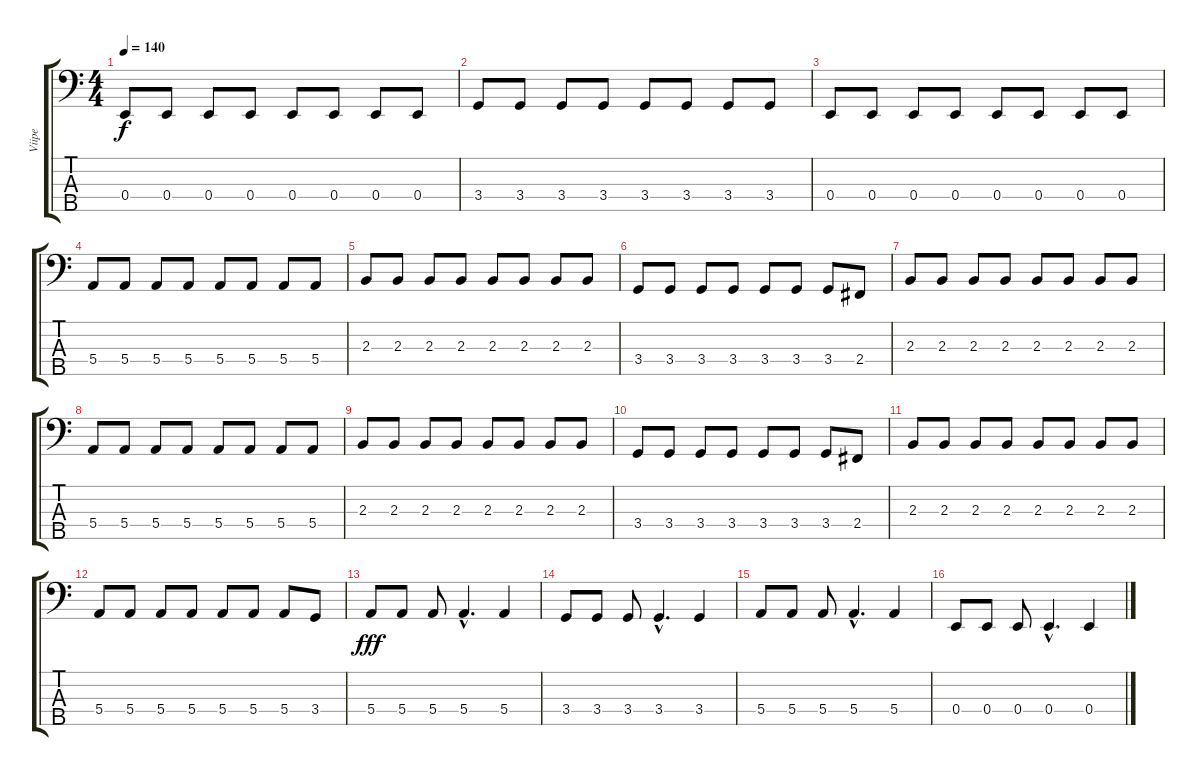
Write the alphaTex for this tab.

\track ("Viipe" "Viipe") {instrument electricbassfinger}
\staff {score tabs}
\tuning (G2 D2 A1 E1 B0) {hide}
\ts (4 4)
\tempo 140
\clef f4
\ks c
0.4.8{dy f} 0.4.8 0.4.8 0.4.8 0.4.8 0.4.8 0.4.8 0.4.8 |
3.4.8 3.4.8 3.4.8 3.4.8 3.4.8 3.4.8 3.4.8 3.4.8 |
0.4.8 0.4.8 0.4.8 0.4.8 0.4.8 0.4.8 0.4.8 0.4.8 |
5.4.8 5.4.8 5.4.8 5.4.8 5.4.8 5.4.8 5.4.8 5.4.8 |
2.3.8 2.3.8 2.3.8 2.3.8 2.3.8 2.3.8 2.3.8 2.3.8 |
3.4.8 3.4.8 3.4.8 3.4.8 3.4.8 3.4.8 3.4.8 2.4.8 |
2.3.8 2.3.8 2.3.8 2.3.8 2.3.8 2.3.8 2.3.8 2.3.8 |
5.4.8 5.4.8 5.4.8 5.4.8 5.4.8 5.4.8 5.4.8 5.4.8 |
2.3.8 2.3.8 2.3.8 2.3.8 2.3.8 2.3.8 2.3.8 2.3.8 |
3.4.8 3.4.8 3.4.8 3.4.8 3.4.8 3.4.8 3.4.8 2.4.8 |
2.3.8 2.3.8 2.3.8 2.3.8 2.3.8 2.3.8 2.3.8 2.3.8 |
5.4.8 5.4.8 5.4.8 5.4.8 5.4.8 5.4.8 5.4.8 3.4.8 |
5.4.8{dy fff} 5.4.8 5.4.8 5.4{hac}.4{d} 5.4.4 |
3.4.8 3.4.8 3.4.8 3.4{hac}.4{d} 3.4.4 |
5.4.8 5.4.8 5.4.8 5.4{hac}.4{d} 5.4.4 |
0.4.8 0.4.8 0.4.8 0.4{hac}.4{d} 0.4.4
